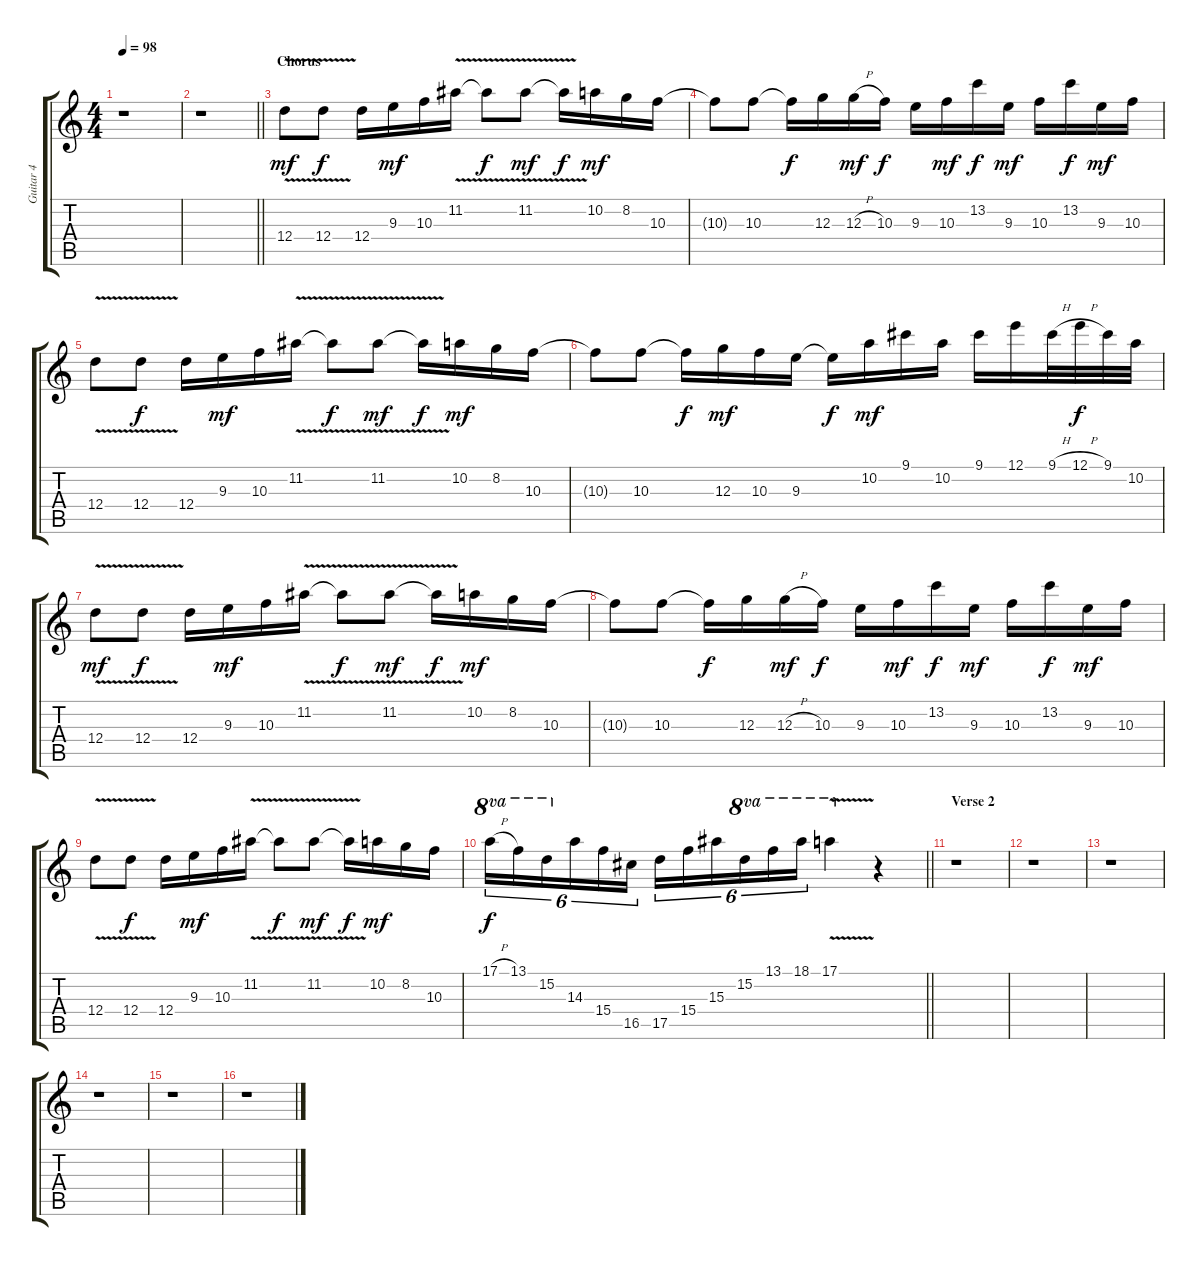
\track ("Guitar 4" "Guitar 4") {instrument distortionguitar}
\staff {score tabs}
\tuning (E4 B3 G3 D3 A2 D2) {hide}
\ts (4 4)
\tempo 98
\clef g2
\ks c
r.1{dy mf} |
\barLineRight lightlight
r.1 |
\section ("" "Chorus")
12.4{v}.8 12.4{v}.8{dy f} 12.4.16 9.3.16{dy mf} 10.3.16 11.2{v}.16 11.2{t}.8{dy f} 11.2{v}.8{dy mf} 11.2{t}.16{dy f} 10.2.16{dy mf} 8.2.16 10.3.16 |
10.3{t}.8 10.3.8 10.3{t}.16{dy f} 12.3.16 12.3{h}.16{dy mf} 10.3.16{dy f} 9.3.16 10.3.16{dy mf} 13.2.16{dy f} 9.3.16{dy mf} 10.3.16 13.2.16{dy f} 9.3.16{dy mf} 10.3.16 |
12.4{v}.8 12.4{v}.8{dy f} 12.4.16 9.3.16{dy mf} 10.3.16 11.2{v}.16 11.2{t}.8{dy f} 11.2{v}.8{dy mf} 11.2{t}.16{dy f} 10.2.16{dy mf} 8.2.16 10.3.16 |
10.3{t}.8 10.3.8 10.3{t}.16{dy f} 12.3.16{dy mf} 10.3.16 9.3.16 9.3{t}.16{dy f} 10.2.16{dy mf} 9.1.16 10.2.16 9.1.16 12.1.16 9.1{h}.32 12.1{h}.32{dy f} 9.1.32 10.2.32 |
12.4{v}.8{dy mf} 12.4{v}.8{dy f} 12.4.16 9.3.16{dy mf} 10.3.16 11.2{v}.16 11.2{t}.8{dy f} 11.2{v}.8{dy mf} 11.2{t}.16{dy f} 10.2.16{dy mf} 8.2.16 10.3.16 |
10.3{t}.8 10.3.8 10.3{t}.16{dy f} 12.3.16 12.3{h}.16{dy mf} 10.3.16{dy f} 9.3.16 10.3.16{dy mf} 13.2.16{dy f} 9.3.16{dy mf} 10.3.16 13.2.16{dy f} 9.3.16{dy mf} 10.3.16 |
12.4{v}.8 12.4{v}.8{dy f} 12.4.16 9.3.16{dy mf} 10.3.16 11.2{v}.16 11.2{t}.8{dy f} 11.2{v}.8{dy mf} 11.2{t}.16{dy f} 10.2.16{dy mf} 8.2.16 10.3.16 |
\barLineRight lightlight
17.1{h}.16{tu (6 4) ot 8va dy f} 13.1.16{tu (6 4) ot 8va} 15.2.16{tu (6 4) ot 8va} 14.3.16{tu (6 4)} 15.4.16{tu (6 4)} 16.5.16{tu (6 4)} 17.5.16{tu (6 4)} 15.4.16{tu (6 4)} 15.3.16{tu (6 4)} 15.2.16{tu (6 4) ot 8va} 13.1.16{tu (6 4) ot 8va} 18.1.16{tu (6 4) ot 8va} 17.1{v}.4{ot 8va} r.4 |
\section ("" "Verse 2")
r.1 |
r.1 |
r.1 |
r.1 |
r.1 |
r.1
